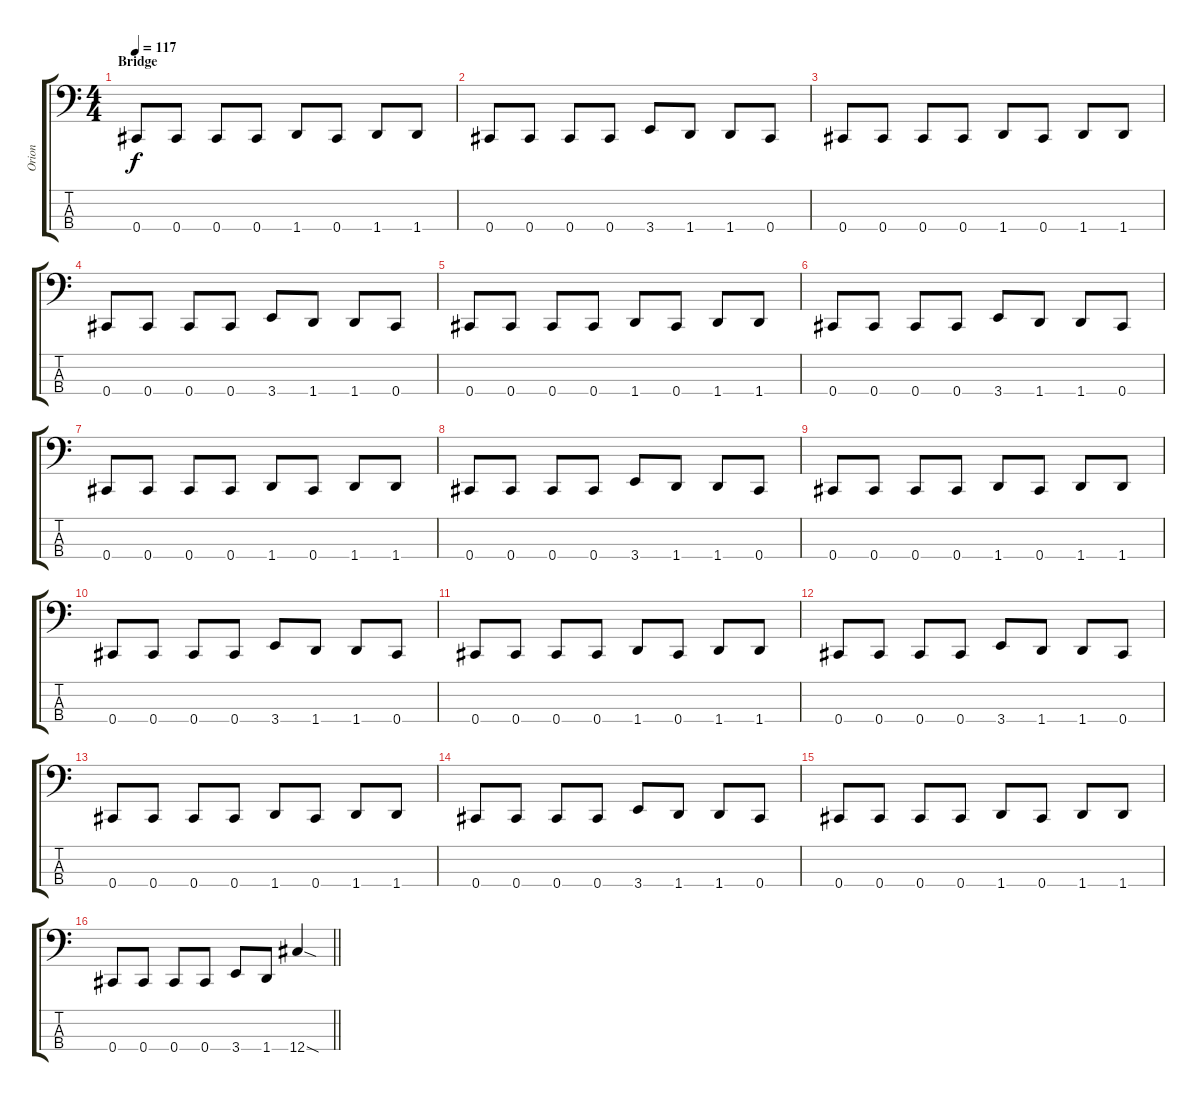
\track ("Orion" "Orion") {instrument electricbassfinger}
\staff {score tabs}
\tuning (E2 B1 Gb1 Db1) {hide}
\ts (4 4)
\section ("" "Bridge ")
\tempo 117
\clef f4
\ks c
0.4.8{dy f instrument electricbassfinger} 0.4.8 0.4.8 0.4.8 1.4.8 0.4.8 1.4.8 1.4.8 |
0.4.8 0.4.8 0.4.8 0.4.8 3.4.8 1.4.8 1.4.8 0.4.8 |
0.4.8 0.4.8 0.4.8 0.4.8 1.4.8 0.4.8 1.4.8 1.4.8 |
0.4.8 0.4.8 0.4.8 0.4.8 3.4.8 1.4.8 1.4.8 0.4.8 |
0.4.8 0.4.8 0.4.8 0.4.8 1.4.8 0.4.8 1.4.8 1.4.8 |
0.4.8 0.4.8 0.4.8 0.4.8 3.4.8 1.4.8 1.4.8 0.4.8 |
0.4.8 0.4.8 0.4.8 0.4.8 1.4.8 0.4.8 1.4.8 1.4.8 |
0.4.8 0.4.8 0.4.8 0.4.8 3.4.8 1.4.8 1.4.8 0.4.8 |
0.4.8 0.4.8 0.4.8 0.4.8 1.4.8 0.4.8 1.4.8 1.4.8 |
0.4.8 0.4.8 0.4.8 0.4.8 3.4.8 1.4.8 1.4.8 0.4.8 |
0.4.8 0.4.8 0.4.8 0.4.8 1.4.8 0.4.8 1.4.8 1.4.8 |
0.4.8 0.4.8 0.4.8 0.4.8 3.4.8 1.4.8 1.4.8 0.4.8 |
0.4.8 0.4.8 0.4.8 0.4.8 1.4.8 0.4.8 1.4.8 1.4.8 |
0.4.8 0.4.8 0.4.8 0.4.8 3.4.8 1.4.8 1.4.8 0.4.8 |
0.4.8 0.4.8 0.4.8 0.4.8 1.4.8 0.4.8 1.4.8 1.4.8 |
\barLineRight lightlight
0.4.8 0.4.8 0.4.8 0.4.8 3.4.8 1.4.8 12.4{sod}.4
